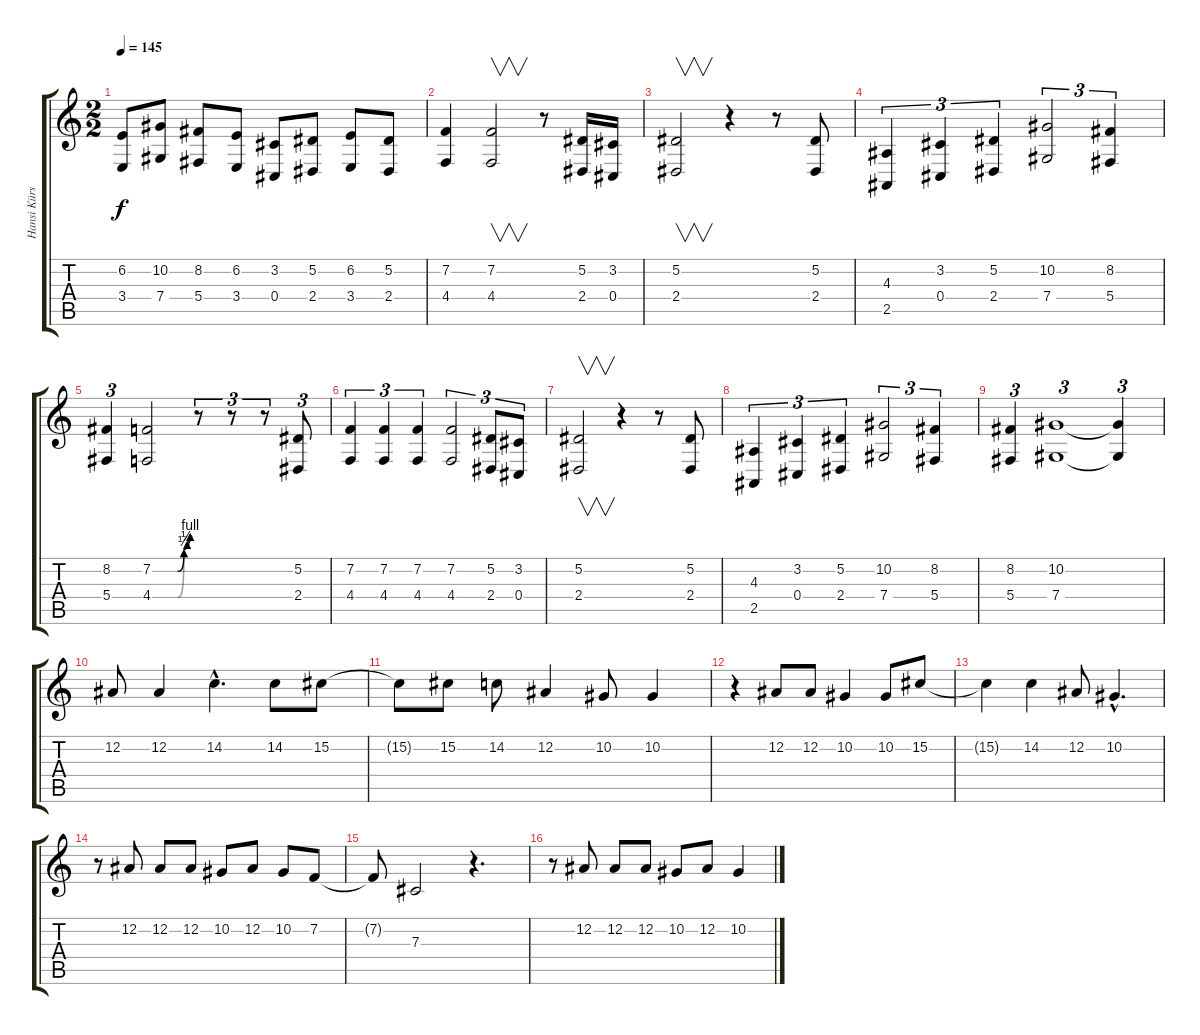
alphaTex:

\track ("Hansi Kürsch" "Hansi Kürs") {instrument flute}
\staff {score tabs}
\tuning (Eb4 Bb3 Gb3 Db3 Ab2 Eb2) {hide}
\ts (2 2)
\tempo 145
\clef g2
\ks c
(6.2 3.4).8{dy f} (10.2 7.4).8 (8.2 5.4).8 (6.2 3.4).8 (3.2 0.4).8 (5.2 2.4).8 (6.2 3.4).8 (5.2 2.4).8 |
(7.2 4.4).4 (7.2 4.4).2{v} r.8 (5.2 2.4).16 (3.2 0.4).16 |
(5.2 2.4).2{v} r.4 r.8 (5.2 2.4).8 |
(4.3 2.5).4{tu (3 2)} (3.2 0.4).4{tu (3 2)} (5.2 2.4).4{tu (3 2)} (10.2 7.4).2{tu (3 2)} (8.2 5.4).4{tu (3 2)} |
(8.2 5.4).4{tu (3 2)} (7.2{be (custom 0 0 30 0 40 0 50 1 55 2 60 4)} 4.4{be (custom 0 0 30 0 40 0 50 1 55 2 60 4)}).2 r.8{tu (3 2)} r.8{tu (3 2)} r.8{tu (3 2)} (5.2 2.4).8{tu (3 2)} |
(7.2 4.4).4{tu (3 2)} (7.2 4.4).4{tu (3 2)} (7.2 4.4).4{tu (3 2)} (7.2 4.4).2{tu (3 2)} (5.2 2.4).8{tu (3 2)} (3.2 0.4).8{tu (3 2)} |
(5.2 2.4).2{v} r.4 r.8 (5.2 2.4).8 |
(4.3 2.5).4{tu (3 2)} (3.2 0.4).4{tu (3 2)} (5.2 2.4).4{tu (3 2)} (10.2 7.4).2{tu (3 2)} (8.2 5.4).4{tu (3 2)} |
(8.2 5.4).4{tu (3 2)} (10.2 7.4).1{tu (3 2)} (10.2{t} 7.4{t}).4{tu (3 2)} |
12.2.8 12.2.4 14.2{hac}.4{d} 14.2.8 15.2.8 |
15.2{t}.8 15.2.8 14.2.8 12.2.4 10.2.8 10.2.4 |
r.4 12.2.8 12.2.8 10.2.4 10.2.8 15.2.8 |
15.2{t}.4 14.2.4 12.2.8 10.2{hac}.4{d} |
r.8 12.2.8 12.2.8 12.2.8 10.2.8 12.2.8 10.2.8 7.2.8 |
7.2{t}.8 7.3.2 r.4{d} |
r.8 12.2.8 12.2.8 12.2.8 10.2.8 12.2.8 10.2.4
